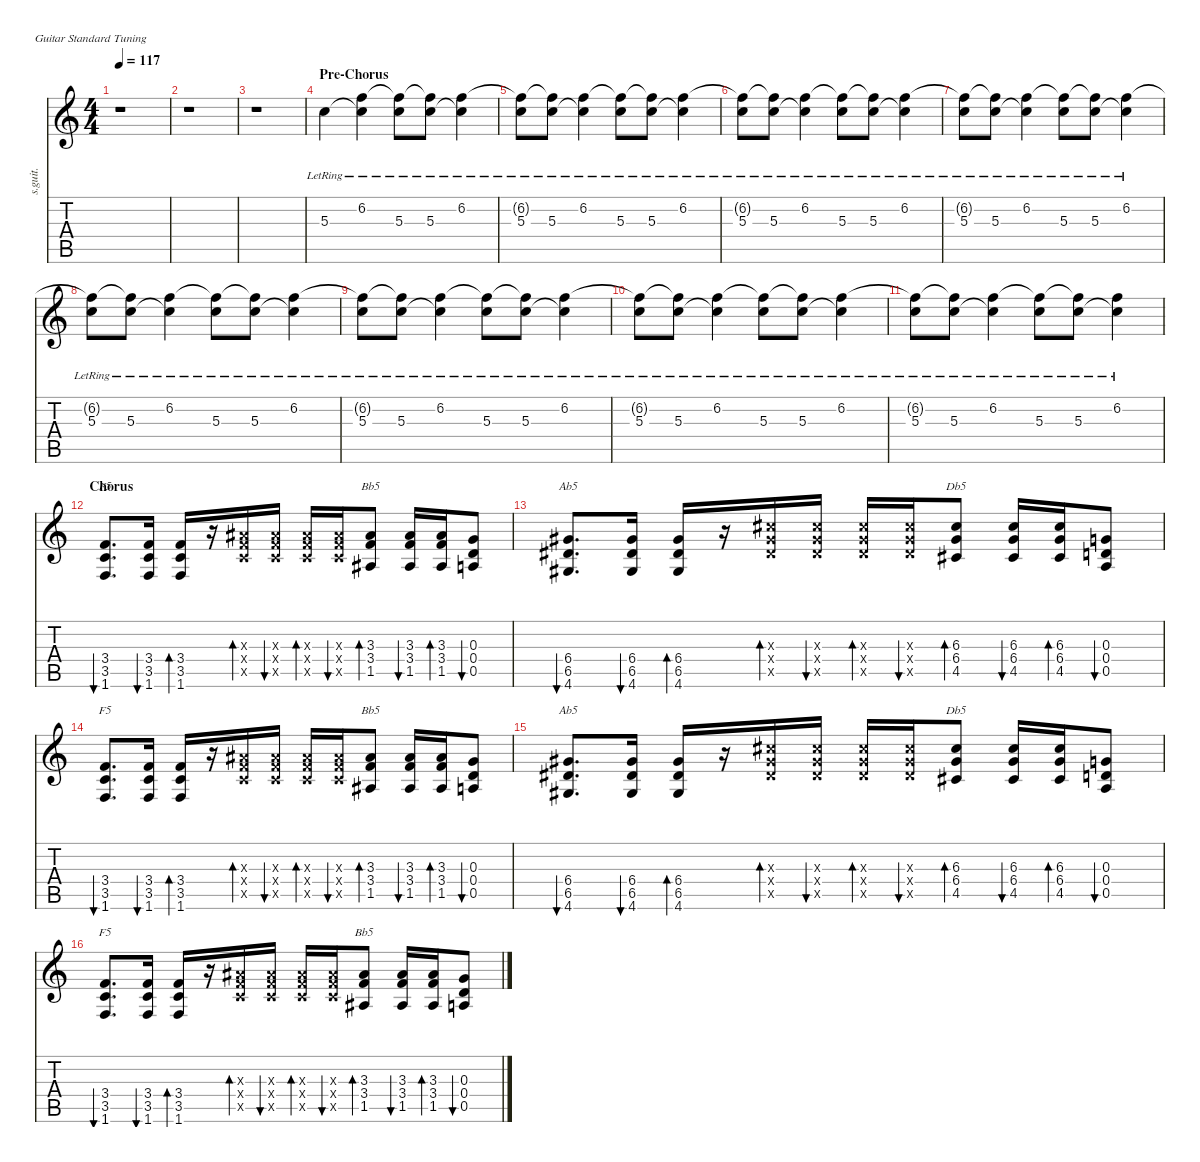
\defaultSystemsLayout 4
\hideDynamics
\bracketExtendMode nobrackets
\track ("Kurt Cobain " "s.guit.") {instrument distortionguitar}
\staff {score tabs}
\tuning (E4 B3 G3 D3 A2 E2)
\chord ("F5" 3 1 2 2 0 x) {showdiagram false}
\chord ("Bb5" 3 1 2 2 0 x) {showdiagram false}
\chord ("Ab5" 3 1 2 2 0 x) {showdiagram false}
\chord ("Db5" 3 1 2 2 0 x) {showdiagram false}
\ts (4 4)
\tempo 117
\clef g2
\ks c
r.1{dy f} |
r.1 |
r.1 |
\section ("" "Pre-Chorus")
5.3{lr}.4{lyrics (0 "") lyrics (1 "") lyrics (2 "") lyrics (3 "") lyrics (4 "") dy mf} (6.2{lr} 5.3{lr t}).4{lyrics (0 "") lyrics (1 "") lyrics (2 "") lyrics (3 "") lyrics (4 "")} (6.2{lr t} 5.3{lr}).8{lyrics (0 "") lyrics (1 "") lyrics (2 "") lyrics (3 "") lyrics (4 "") dy f} (6.2{lr t} 5.3{lr}).8{lyrics (0 "") lyrics (1 "") lyrics (2 "") lyrics (3 "") lyrics (4 "")} (6.2{lr} 5.3{lr t}).4{lyrics (0 "") lyrics (1 "") lyrics (2 "") lyrics (3 "") lyrics (4 "") dy mf} |
(6.2{lr t} 5.3{lr}).8{lyrics (0 "") lyrics (1 "") lyrics (2 "") lyrics (3 "") lyrics (4 "") dy f} (6.2{lr t} 5.3{lr}).8{lyrics (0 "") lyrics (1 "") lyrics (2 "") lyrics (3 "") lyrics (4 "")} (6.2{lr} 5.3{lr t}).4{lyrics (0 "") lyrics (1 "") lyrics (2 "") lyrics (3 "") lyrics (4 "") dy mf} (6.2{lr t} 5.3{lr}).8{lyrics (0 "") lyrics (1 "") lyrics (2 "") lyrics (3 "") lyrics (4 "") dy f} (6.2{lr t} 5.3{lr}).8{lyrics (0 "") lyrics (1 "") lyrics (2 "") lyrics (3 "") lyrics (4 "")} (6.2{lr} 5.3{lr t}).4{lyrics (0 "") lyrics (1 "") lyrics (2 "") lyrics (3 "") lyrics (4 "") dy mf} |
(6.2{lr t} 5.3{lr}).8{lyrics (0 "") lyrics (1 "") lyrics (2 "") lyrics (3 "") lyrics (4 "") dy f} (6.2{lr t} 5.3{lr}).8{lyrics (0 "") lyrics (1 "") lyrics (2 "") lyrics (3 "") lyrics (4 "")} (6.2{lr} 5.3{lr t}).4{lyrics (0 "") lyrics (1 "") lyrics (2 "") lyrics (3 "") lyrics (4 "") dy mf} (6.2{lr t} 5.3{lr}).8{lyrics (0 "") lyrics (1 "") lyrics (2 "") lyrics (3 "") lyrics (4 "") dy f} (6.2{lr t} 5.3{lr}).8{lyrics (0 "") lyrics (1 "") lyrics (2 "") lyrics (3 "") lyrics (4 "")} (6.2{lr} 5.3{lr t}).4{lyrics (0 "") lyrics (1 "") lyrics (2 "") lyrics (3 "") lyrics (4 "") dy mf} |
(6.2{lr t} 5.3{lr}).8{lyrics (0 "") lyrics (1 "") lyrics (2 "") lyrics (3 "") lyrics (4 "") dy f} (6.2{lr t} 5.3{lr}).8{lyrics (0 "") lyrics (1 "") lyrics (2 "") lyrics (3 "") lyrics (4 "")} (6.2{lr} 5.3{lr t}).4{lyrics (0 "") lyrics (1 "") lyrics (2 "") lyrics (3 "") lyrics (4 "") dy mf} (6.2{lr t} 5.3{lr}).8{lyrics (0 "") lyrics (1 "") lyrics (2 "") lyrics (3 "") lyrics (4 "") dy f} (6.2{lr t} 5.3{lr}).8{lyrics (0 "") lyrics (1 "") lyrics (2 "") lyrics (3 "") lyrics (4 "")} (6.2{lr} 5.3{lr t}).4{lyrics (0 "") lyrics (1 "") lyrics (2 "") lyrics (3 "") lyrics (4 "") dy mf} |
(6.2{lr t} 5.3{lr}).8{lyrics (0 "") lyrics (1 "") lyrics (2 "") lyrics (3 "") lyrics (4 "") dy f} (6.2{lr t} 5.3{lr}).8{lyrics (0 "") lyrics (1 "") lyrics (2 "") lyrics (3 "") lyrics (4 "")} (6.2{lr} 5.3{lr t}).4{lyrics (0 "") lyrics (1 "") lyrics (2 "") lyrics (3 "") lyrics (4 "") dy mf} (6.2{lr t} 5.3{lr}).8{lyrics (0 "") lyrics (1 "") lyrics (2 "") lyrics (3 "") lyrics (4 "") dy f} (6.2{lr t} 5.3{lr}).8{lyrics (0 "") lyrics (1 "") lyrics (2 "") lyrics (3 "") lyrics (4 "")} (6.2{lr} 5.3{lr t}).4{lyrics (0 "") lyrics (1 "") lyrics (2 "") lyrics (3 "") lyrics (4 "") dy mf} |
(6.2{lr t} 5.3{lr}).8{lyrics (0 "") lyrics (1 "") lyrics (2 "") lyrics (3 "") lyrics (4 "") dy f} (6.2{lr t} 5.3{lr}).8{lyrics (0 "") lyrics (1 "") lyrics (2 "") lyrics (3 "") lyrics (4 "")} (6.2{lr} 5.3{lr t}).4{lyrics (0 "") lyrics (1 "") lyrics (2 "") lyrics (3 "") lyrics (4 "") dy mf} (6.2{lr t} 5.3{lr}).8{lyrics (0 "") lyrics (1 "") lyrics (2 "") lyrics (3 "") lyrics (4 "") dy f} (6.2{lr t} 5.3{lr}).8{lyrics (0 "") lyrics (1 "") lyrics (2 "") lyrics (3 "") lyrics (4 "")} (6.2{lr} 5.3{lr t}).4{lyrics (0 "") lyrics (1 "") lyrics (2 "") lyrics (3 "") lyrics (4 "") dy mf} |
(6.2{lr t} 5.3{lr}).8{lyrics (0 "") lyrics (1 "") lyrics (2 "") lyrics (3 "") lyrics (4 "") dy f} (6.2{lr t} 5.3{lr}).8{lyrics (0 "") lyrics (1 "") lyrics (2 "") lyrics (3 "") lyrics (4 "")} (6.2{lr} 5.3{lr t}).4{lyrics (0 "") lyrics (1 "") lyrics (2 "") lyrics (3 "") lyrics (4 "") dy mf} (6.2{lr t} 5.3{lr}).8{lyrics (0 "") lyrics (1 "") lyrics (2 "") lyrics (3 "") lyrics (4 "") dy f} (6.2{lr t} 5.3{lr}).8{lyrics (0 "") lyrics (1 "") lyrics (2 "") lyrics (3 "") lyrics (4 "")} (6.2{lr} 5.3{lr t}).4{lyrics (0 "") lyrics (1 "") lyrics (2 "") lyrics (3 "") lyrics (4 "") dy mf} |
(6.2{lr t} 5.3{lr}).8{lyrics (0 "") lyrics (1 "") lyrics (2 "") lyrics (3 "") lyrics (4 "") dy f} (6.2{lr t} 5.3{lr}).8{lyrics (0 "") lyrics (1 "") lyrics (2 "") lyrics (3 "") lyrics (4 "")} (6.2{lr} 5.3{lr t}).4{lyrics (0 "") lyrics (1 "") lyrics (2 "") lyrics (3 "") lyrics (4 "") dy mf} (6.2{lr t} 5.3{lr}).8{lyrics (0 "") lyrics (1 "") lyrics (2 "") lyrics (3 "") lyrics (4 "") dy f} (6.2{lr t} 5.3{lr}).8{lyrics (0 "") lyrics (1 "") lyrics (2 "") lyrics (3 "") lyrics (4 "")} (6.2{lr} 5.3{lr t}).4{lyrics (0 "") lyrics (1 "") lyrics (2 "") lyrics (3 "") lyrics (4 "") dy mf} |
\section ("" "Chorus")
(3.4 3.5 1.6).8{d bu 30 ch "F5" lyrics (0 "") lyrics (1 "") lyrics (2 "") lyrics (3 "") lyrics (4 "") dy f} (3.4 3.5 1.6).16{bu 30 lyrics (0 "") lyrics (1 "") lyrics (2 "") lyrics (3 "") lyrics (4 "")} (3.4 3.5 1.6).16{bd 30 lyrics (0 "") lyrics (1 "") lyrics (2 "") lyrics (3 "") lyrics (4 "")} r.16 (3.3{x acc #} 3.4{x} 3.5{x}).16{bd 30 lyrics (0 "") lyrics (1 "") lyrics (2 "") lyrics (3 "") lyrics (4 "")} (3.3{x acc #} 3.4{x} 3.5{x}).16{bu 30 lyrics (0 "") lyrics (1 "") lyrics (2 "") lyrics (3 "") lyrics (4 "")} (3.3{x acc #} 3.4{x} 3.5{x}).16{bd 30 lyrics (0 "") lyrics (1 "") lyrics (2 "") lyrics (3 "") lyrics (4 "")} (3.3{x acc #} 3.4{x} 3.5{x}).16{bu 30 lyrics (0 "") lyrics (1 "") lyrics (2 "") lyrics (3 "") lyrics (4 "")} (3.3{acc #} 3.4 1.5{acc #}).8{bd 30 ch "Bb5" lyrics (0 "") lyrics (1 "") lyrics (2 "") lyrics (3 "") lyrics (4 "")} (3.3{acc #} 3.4 1.5{acc #}).16{bu 30 lyrics (0 "") lyrics (1 "") lyrics (2 "") lyrics (3 "") lyrics (4 "")} (3.3{acc #} 3.4 1.5{acc #}).16{bd 30 lyrics (0 "") lyrics (1 "") lyrics (2 "") lyrics (3 "") lyrics (4 "")} (0.3 0.4 0.5).8{bu 30 lyrics (0 "") lyrics (1 "") lyrics (2 "") lyrics (3 "") lyrics (4 "")} |
(6.4{acc #} 6.5{acc #} 4.6{acc #}).8{d bu 30 ch "Ab5" lyrics (0 "") lyrics (1 "") lyrics (2 "") lyrics (3 "") lyrics (4 "")} (6.4{acc #} 6.5{acc #} 4.6{acc #}).16{bu 30 lyrics (0 "") lyrics (1 "") lyrics (2 "") lyrics (3 "") lyrics (4 "")} (6.4{acc #} 6.5{acc #} 4.6{acc #}).16{bd 30 lyrics (0 "") lyrics (1 "") lyrics (2 "") lyrics (3 "") lyrics (4 "")} r.16 (6.3{x acc #} 6.4{x acc #} 6.5{x acc #}).16{bd 30 lyrics (0 "") lyrics (1 "") lyrics (2 "") lyrics (3 "") lyrics (4 "")} (6.3{x acc #} 6.4{x acc #} 6.5{x acc #}).16{bu 30 lyrics (0 "") lyrics (1 "") lyrics (2 "") lyrics (3 "") lyrics (4 "")} (6.3{x acc #} 6.4{x acc #} 6.5{x acc #}).16{bd 30 lyrics (0 "") lyrics (1 "") lyrics (2 "") lyrics (3 "") lyrics (4 "")} (6.3{x acc #} 6.4{x acc #} 6.5{x acc #}).16{bu 30 lyrics (0 "") lyrics (1 "") lyrics (2 "") lyrics (3 "") lyrics (4 "")} (6.3{acc #} 6.4{acc #} 4.5{acc #}).8{bd 30 ch "Db5" lyrics (0 "") lyrics (1 "") lyrics (2 "") lyrics (3 "") lyrics (4 "")} (6.3{acc #} 6.4{acc #} 4.5{acc #}).16{bu 30 lyrics (0 "") lyrics (1 "") lyrics (2 "") lyrics (3 "") lyrics (4 "")} (6.3{acc #} 6.4{acc #} 4.5{acc #}).16{bd 30 lyrics (0 "") lyrics (1 "") lyrics (2 "") lyrics (3 "") lyrics (4 "")} (0.3 0.4 0.5).8{bu 30 lyrics (0 "") lyrics (1 "") lyrics (2 "") lyrics (3 "") lyrics (4 "")} |
(3.4 3.5 1.6).8{d bu 30 ch "F5" lyrics (0 "") lyrics (1 "") lyrics (2 "") lyrics (3 "") lyrics (4 "")} (3.4 3.5 1.6).16{bu 30 lyrics (0 "") lyrics (1 "") lyrics (2 "") lyrics (3 "") lyrics (4 "")} (3.4 3.5 1.6).16{bd 30 lyrics (0 "") lyrics (1 "") lyrics (2 "") lyrics (3 "") lyrics (4 "")} r.16 (3.3{x acc #} 3.4{x} 3.5{x}).16{bd 30 lyrics (0 "") lyrics (1 "") lyrics (2 "") lyrics (3 "") lyrics (4 "")} (3.3{x acc #} 3.4{x} 3.5{x}).16{bu 30 lyrics (0 "") lyrics (1 "") lyrics (2 "") lyrics (3 "") lyrics (4 "")} (3.3{x acc #} 3.4{x} 3.5{x}).16{bd 30 lyrics (0 "") lyrics (1 "") lyrics (2 "") lyrics (3 "") lyrics (4 "")} (3.3{x acc #} 3.4{x} 3.5{x}).16{bu 30 lyrics (0 "") lyrics (1 "") lyrics (2 "") lyrics (3 "") lyrics (4 "")} (3.3{acc #} 3.4 1.5{acc #}).8{bd 30 ch "Bb5" lyrics (0 "") lyrics (1 "") lyrics (2 "") lyrics (3 "") lyrics (4 "")} (3.3{acc #} 3.4 1.5{acc #}).16{bu 30 lyrics (0 "") lyrics (1 "") lyrics (2 "") lyrics (3 "") lyrics (4 "")} (3.3{acc #} 3.4 1.5{acc #}).16{bd 30 lyrics (0 "") lyrics (1 "") lyrics (2 "") lyrics (3 "") lyrics (4 "")} (0.3 0.4 0.5).8{bu 30 lyrics (0 "") lyrics (1 "") lyrics (2 "") lyrics (3 "") lyrics (4 "")} |
(6.4{acc #} 6.5{acc #} 4.6{acc #}).8{d bu 30 ch "Ab5" lyrics (0 "") lyrics (1 "") lyrics (2 "") lyrics (3 "") lyrics (4 "")} (6.4{acc #} 6.5{acc #} 4.6{acc #}).16{bu 30 lyrics (0 "") lyrics (1 "") lyrics (2 "") lyrics (3 "") lyrics (4 "")} (6.4{acc #} 6.5{acc #} 4.6{acc #}).16{bd 30 lyrics (0 "") lyrics (1 "") lyrics (2 "") lyrics (3 "") lyrics (4 "")} r.16 (6.3{x acc #} 6.4{x acc #} 6.5{x acc #}).16{bd 30 lyrics (0 "") lyrics (1 "") lyrics (2 "") lyrics (3 "") lyrics (4 "")} (6.3{x acc #} 6.4{x acc #} 6.5{x acc #}).16{bu 30 lyrics (0 "") lyrics (1 "") lyrics (2 "") lyrics (3 "") lyrics (4 "")} (6.3{x acc #} 6.4{x acc #} 6.5{x acc #}).16{bd 30 lyrics (0 "") lyrics (1 "") lyrics (2 "") lyrics (3 "") lyrics (4 "")} (6.3{x acc #} 6.4{x acc #} 6.5{x acc #}).16{bu 30 lyrics (0 "") lyrics (1 "") lyrics (2 "") lyrics (3 "") lyrics (4 "")} (6.3{acc #} 6.4{acc #} 4.5{acc #}).8{bd 30 ch "Db5" lyrics (0 "") lyrics (1 "") lyrics (2 "") lyrics (3 "") lyrics (4 "")} (6.3{acc #} 6.4{acc #} 4.5{acc #}).16{bu 30 lyrics (0 "") lyrics (1 "") lyrics (2 "") lyrics (3 "") lyrics (4 "")} (6.3{acc #} 6.4{acc #} 4.5{acc #}).16{bd 30 lyrics (0 "") lyrics (1 "") lyrics (2 "") lyrics (3 "") lyrics (4 "")} (0.3 0.4 0.5).8{bu 30 lyrics (0 "") lyrics (1 "") lyrics (2 "") lyrics (3 "") lyrics (4 "")} |
(3.4 3.5 1.6).8{d bu 30 ch "F5" lyrics (0 "") lyrics (1 "") lyrics (2 "") lyrics (3 "") lyrics (4 "")} (3.4 3.5 1.6).16{bu 30 lyrics (0 "") lyrics (1 "") lyrics (2 "") lyrics (3 "") lyrics (4 "")} (3.4 3.5 1.6).16{bd 30 lyrics (0 "") lyrics (1 "") lyrics (2 "") lyrics (3 "") lyrics (4 "")} r.16 (3.3{x acc #} 3.4{x} 3.5{x}).16{bd 30 lyrics (0 "") lyrics (1 "") lyrics (2 "") lyrics (3 "") lyrics (4 "")} (3.3{x acc #} 3.4{x} 3.5{x}).16{bu 30 lyrics (0 "") lyrics (1 "") lyrics (2 "") lyrics (3 "") lyrics (4 "")} (3.3{x acc #} 3.4{x} 3.5{x}).16{bd 30 lyrics (0 "") lyrics (1 "") lyrics (2 "") lyrics (3 "") lyrics (4 "")} (3.3{x acc #} 3.4{x} 3.5{x}).16{bu 30 lyrics (0 "") lyrics (1 "") lyrics (2 "") lyrics (3 "") lyrics (4 "")} (3.3{acc #} 3.4 1.5{acc #}).8{bd 30 ch "Bb5" lyrics (0 "") lyrics (1 "") lyrics (2 "") lyrics (3 "") lyrics (4 "")} (3.3{acc #} 3.4 1.5{acc #}).16{bu 30 lyrics (0 "") lyrics (1 "") lyrics (2 "") lyrics (3 "") lyrics (4 "")} (3.3{acc #} 3.4 1.5{acc #}).16{bd 30 lyrics (0 "") lyrics (1 "") lyrics (2 "") lyrics (3 "") lyrics (4 "")} (0.3 0.4 0.5).8{bu 30 lyrics (0 "") lyrics (1 "") lyrics (2 "") lyrics (3 "") lyrics (4 "")}
